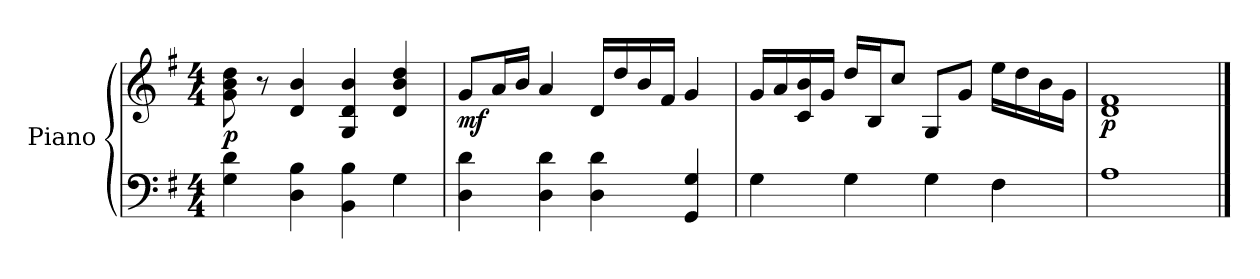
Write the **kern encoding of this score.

**kern	**kern	**dynam
*part1	*part1	*part1
*staff2	*staff1	*staff1/2
*I"Piano	*	*
*I'Pno.	*	*
*clefF4	*clefG2	*
*k[f#]	*k[f#]	*
*M4/4	*M4/4	*
*MM60	*MM60	*
=1	=1	=1
!	!	!LO:DY:b
4G\ 4d\	8g\ 8b\ 8dd\	p
.	8r	.
4D\ 4B\	4d/ 4b/	.
4BB\ 4B\	4G/ 4d/ 4b/	.
4G\	4d/ 4b/ 4dd/	.
=2	=2	=2
!	!	!LO:DY:b
4D\ 4d\	8g/L	mf
.	16a/L	.
.	16b/JJ	.
4D\ 4d\	4a/	.
4D\ 4d\	16d/LL	.
.	16dd/	.
.	16b/	.
.	16f#/JJ	.
4GG/ 4G/	4g/	.
=3	=3	=3
4G\	16g/LL	.
.	16a/	.
.	16c/ 16b/	.
.	16g/JJ	.
4G\	16dd/LL	.
.	16B/J	.
.	8cc/J	.
4G\	8G/L	.
.	8g/J	.
4F#\	16ee\LL	.
.	16dd\	.
.	16b\	.
.	16g\JJ	.
=4	=4	=4
!	!	!LO:DY:b
1A	1d 1f#	p
==	==	==
*-	*-	*-
